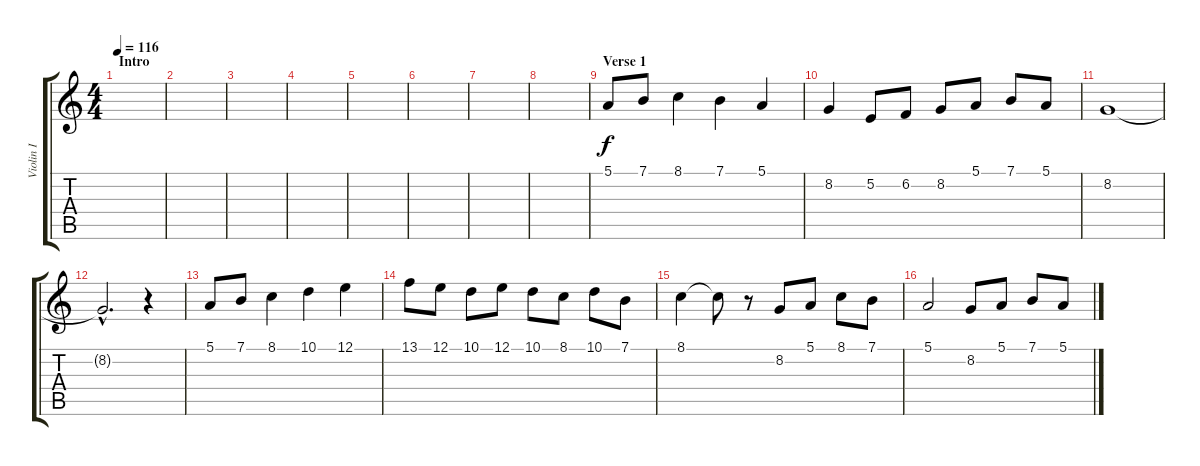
\track ("Violin I" "Violin I") {instrument violin}
\staff {score tabs}
\tuning (E4 B3 G3 D3 A2 E2) {hide}
\ts (4 4)
\section ("" "Intro")
\tempo 116
\clef g2
\ks c
|
|
|
|
|
|
|
|
\section ("" "Verse 1")
5.1.8 7.1.8 8.1.4 7.1.4 5.1.4 |
8.2.4 5.2.8 6.2.8 8.2.8 5.1.8 7.1.8 5.1.8 |
8.2.1 |
8.2{hac t}.2{d} r.4 |
5.1.8 7.1.8 8.1.4 10.1.4 12.1.4 |
13.1.8 12.1.8 10.1.8 12.1.8 10.1.8 8.1.8 10.1.8 7.1.8 |
8.1.4 8.1{t}.8 r.8 8.2.8 5.1.8 8.1.8 7.1.8 |
5.1.2 8.2.8 5.1.8 7.1.8 5.1.8
